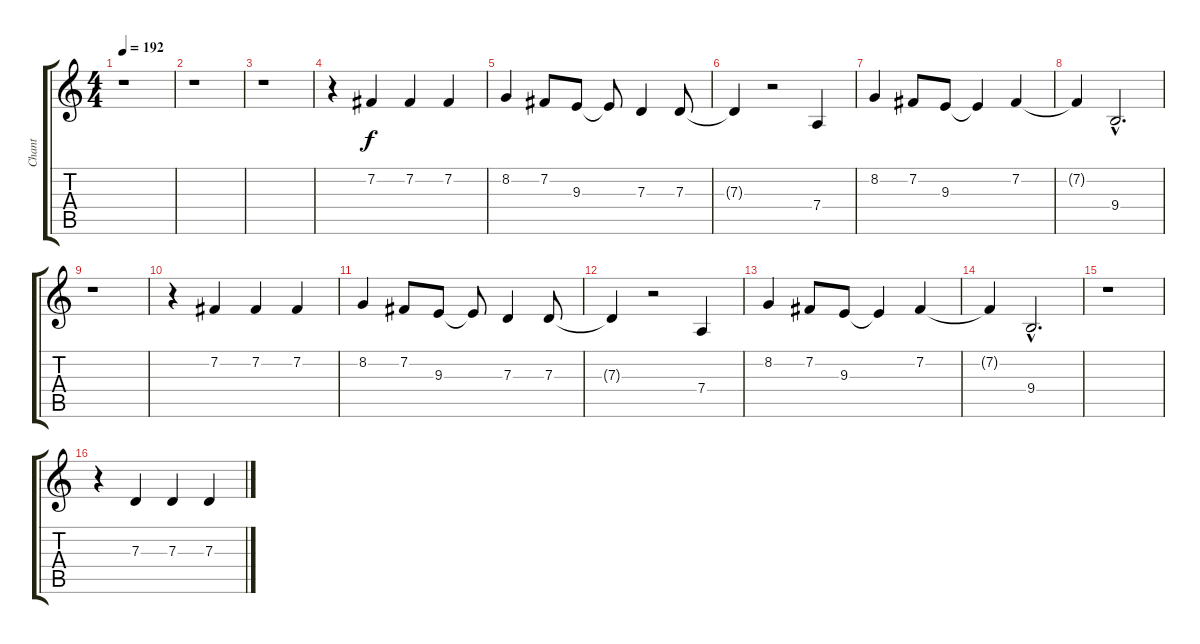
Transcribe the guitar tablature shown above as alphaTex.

\track ("Chant" "Chant") {instrument altosax}
\staff {score tabs}
\tuning (E4 B3 G3 D3 A2 E2) {hide}
\ts (4 4)
\tempo 192
\clef g2
\ks c
r.1{dy f} |
r.1 |
r.1 |
r.4 7.2.4 7.2.4 7.2.4 |
8.2.4 7.2.8 9.3.8 9.3{t}.8 7.3.4 7.3.8 |
7.3{t}.4 r.2 7.4.4 |
8.2.4 7.2.8 9.3.8 9.3{t}.4 7.2.4 |
7.2{t}.4 9.4{hac}.2{d} |
r.1 |
r.4 7.2.4 7.2.4 7.2.4 |
8.2.4 7.2.8 9.3.8 9.3{t}.8 7.3.4 7.3.8 |
7.3{t}.4 r.2 7.4.4 |
8.2.4 7.2.8 9.3.8 9.3{t}.4 7.2.4 |
7.2{t}.4 9.4{hac}.2{d} |
r.1 |
r.4 7.3.4 7.3.4 7.3.4
